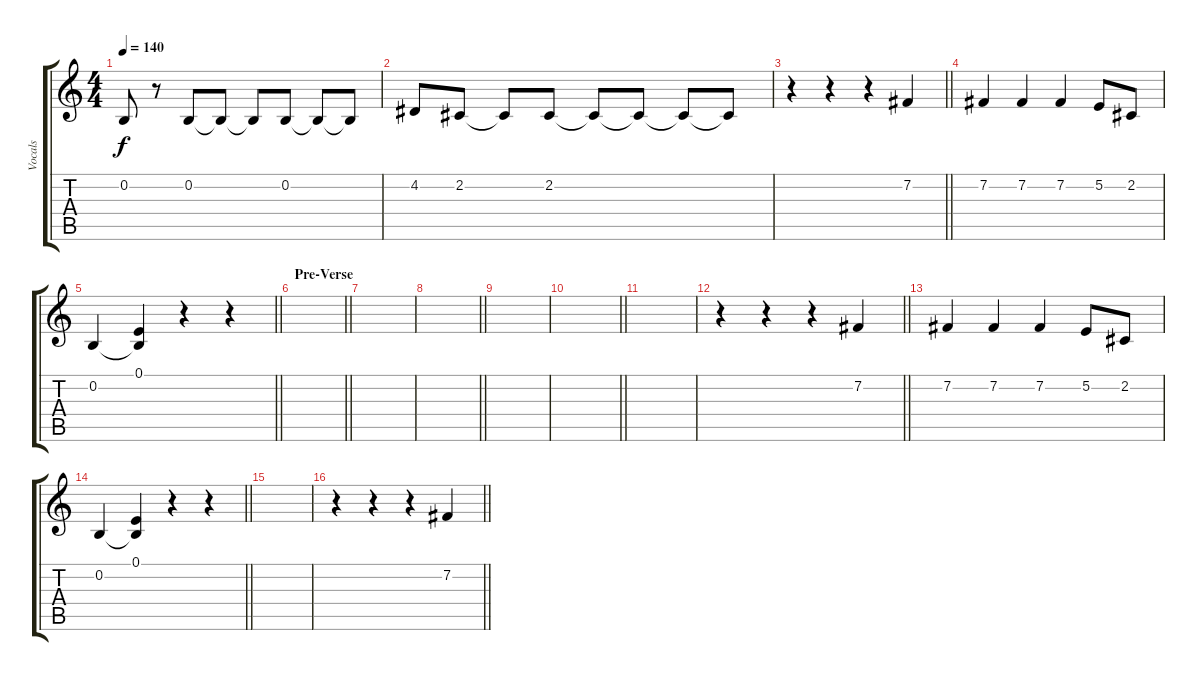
\track ("Vocals" "Vocals") {instrument altosax}
\staff {score tabs}
\tuning (E4 B3 G3 D3 A2 E2) {hide}
\ts (4 4)
\tempo 140
\clef g2
\ks c
0.2{t}.8{dy f} r.8 0.2.8 0.2{t}.8 0.2{t}.8 0.2.8 0.2{t}.8 0.2{t}.8 |
4.2.8 2.2.8 2.2{t}.8 2.2.8 2.2{t}.8 2.2{t}.8 2.2{t}.8 2.2{t}.8 |
\barLineRight lightlight
r.4 r.4 r.4 7.2.4 |
7.2.4 7.2.4 7.2.4 5.2.8 2.2.8 |
\barLineRight lightlight
0.2.4 (0.1 0.2{t}).4 r.4 r.4 |
\section ("" "Pre-Verse")
\barLineRight lightlight
|
|
\barLineRight lightlight
|
|
\barLineRight lightlight
|
|
\barLineRight lightlight
r.4 r.4 r.4 7.2.4 |
7.2.4 7.2.4 7.2.4 5.2.8 2.2.8 |
\barLineRight lightlight
0.2.4 (0.1 0.2{t}).4 r.4 r.4 |
|
\barLineRight lightlight
r.4 r.4 r.4 7.2.4
